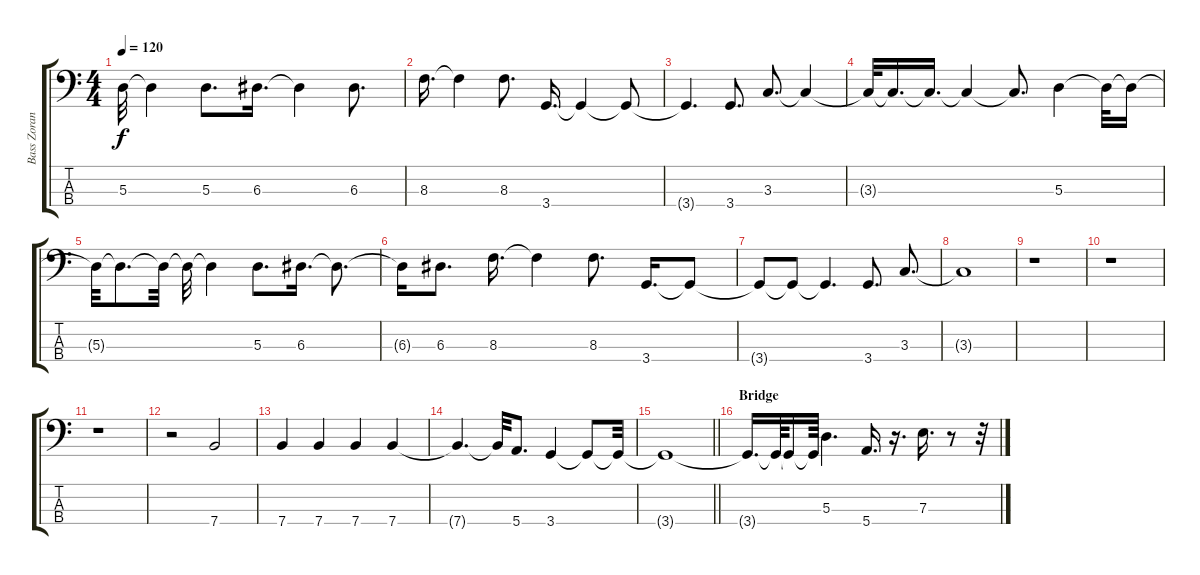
\track ("Bass Zoran Redzic" "Bass Zoran") {instrument electricbassfinger}
\staff {score tabs}
\tuning (G2 D2 A1 E1) {hide}
\ts (4 4)
\tempo 120
\clef f4
\ks c
5.3{t}.32{dy f} 5.3{t}.4 5.3.8{d} 6.3.16{d} 6.3{t}.4 6.3.8{d} |
8.3.16{d} 8.3{t}.4 8.3.8{d} 3.4.16{d} 3.4{t}.4 3.4{t}.8 |
3.4{t}.4{d} 3.4.8{d} 3.3.8{d} 3.3{t}.4 |
3.3{t}.32 3.3{t}.16{d} 3.3{t}.16{d} 3.3{t}.4 3.3{t}.8{d} 5.3.4 5.3{t}.32 5.3{t}.16 |
5.3{t}.32 5.3{t}.8{d} 5.3{t}.32 5.3{t}.32 5.3{t}.4 5.3.8{d} 6.3.16{d} 6.3{t}.8{d} |
6.3{t}.16 6.3.8{d} 8.3.16{d} 8.3{t}.4 8.3.8{d} 3.4.16{d} 3.4{t}.8 |
3.4{t}.8 3.4{t}.8 3.4{t}.4{d} 3.4.8{d} 3.3.8{d} |
3.3{t}.1 |
r.1 |
r.1 |
r.1 |
r.2 7.4.2 |
7.4.4 7.4.4 7.4.4 7.4.4 |
7.4{t}.4{d} 7.4{t}.32 5.4.8{d} 3.4.4 3.4{t}.8 3.4{t}.32 |
\barLineRight lightlight
3.4{t}.1 |
\section ("" "Bridge")
3.4{t}.16{d} 3.4{t}.64 3.4{t}.16 3.4{t}.64 5.3.4{d} 5.4.16{d} r.16{d} 7.3.16{d} r.8 r.32
